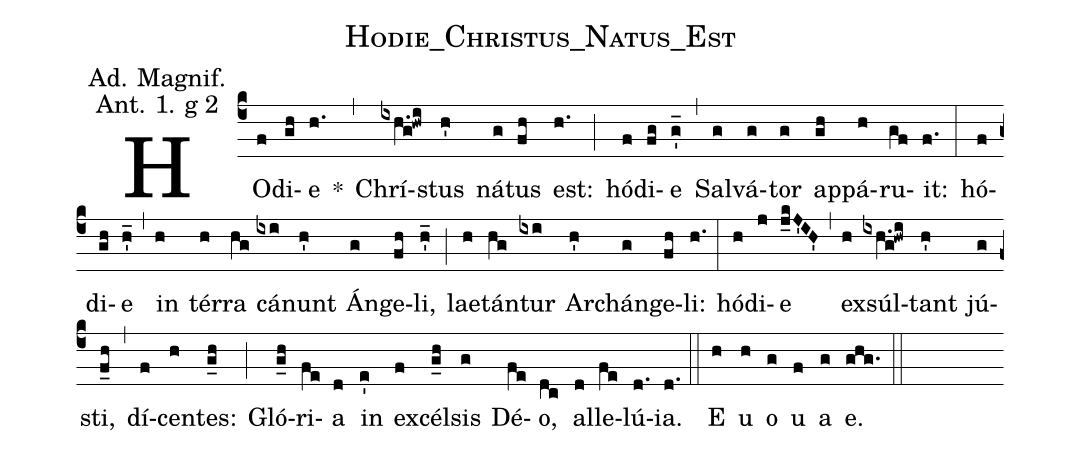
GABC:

name:Hodie_Christus_Natus_Est;
annotation:Ad. Magnif.;
annotation:Ant. 1. g 2;
%%
(c4) HO(f)di(gh)e(h.) *(,) Chrí(ixh.g!hwi)stus(h') ná(g)tus(fh) est:(h.) (;) hó(f)di(fg)e(g'_) (,) Sal(g)vá(g)tor(g) ap(gh)pá(h)ru(gf)it:(f.) (:) hó(f)di(gh)e(h'_) (,) in(h) tér(h)ra(hg) cá(ixi)nunt(h') Án(g)ge(fh)li,(h'_) (;) lae(h)tán(hg)tur(ixi) Ar(h')chán(g)ge(fh)li:(h.) (:) hó(h)di(j)e(j_kJ'IH') (,) ex(h)súl(ixh.g!hwi)tant(h') jú(g)sti,(f_h) (,) dí(f)cen(h)tes:(g_h) (;) Gló(g_h)ri(fe)a(d) in(e') ex(f)cél(g_h)sis(g) Dé(fe)o,(dc) al(d)le(fe)lú(d.)ia.(d.) (::) <eu> E(h) u(h) o(g) u(f) a(g) e.(ghg.) </eu> (::)
